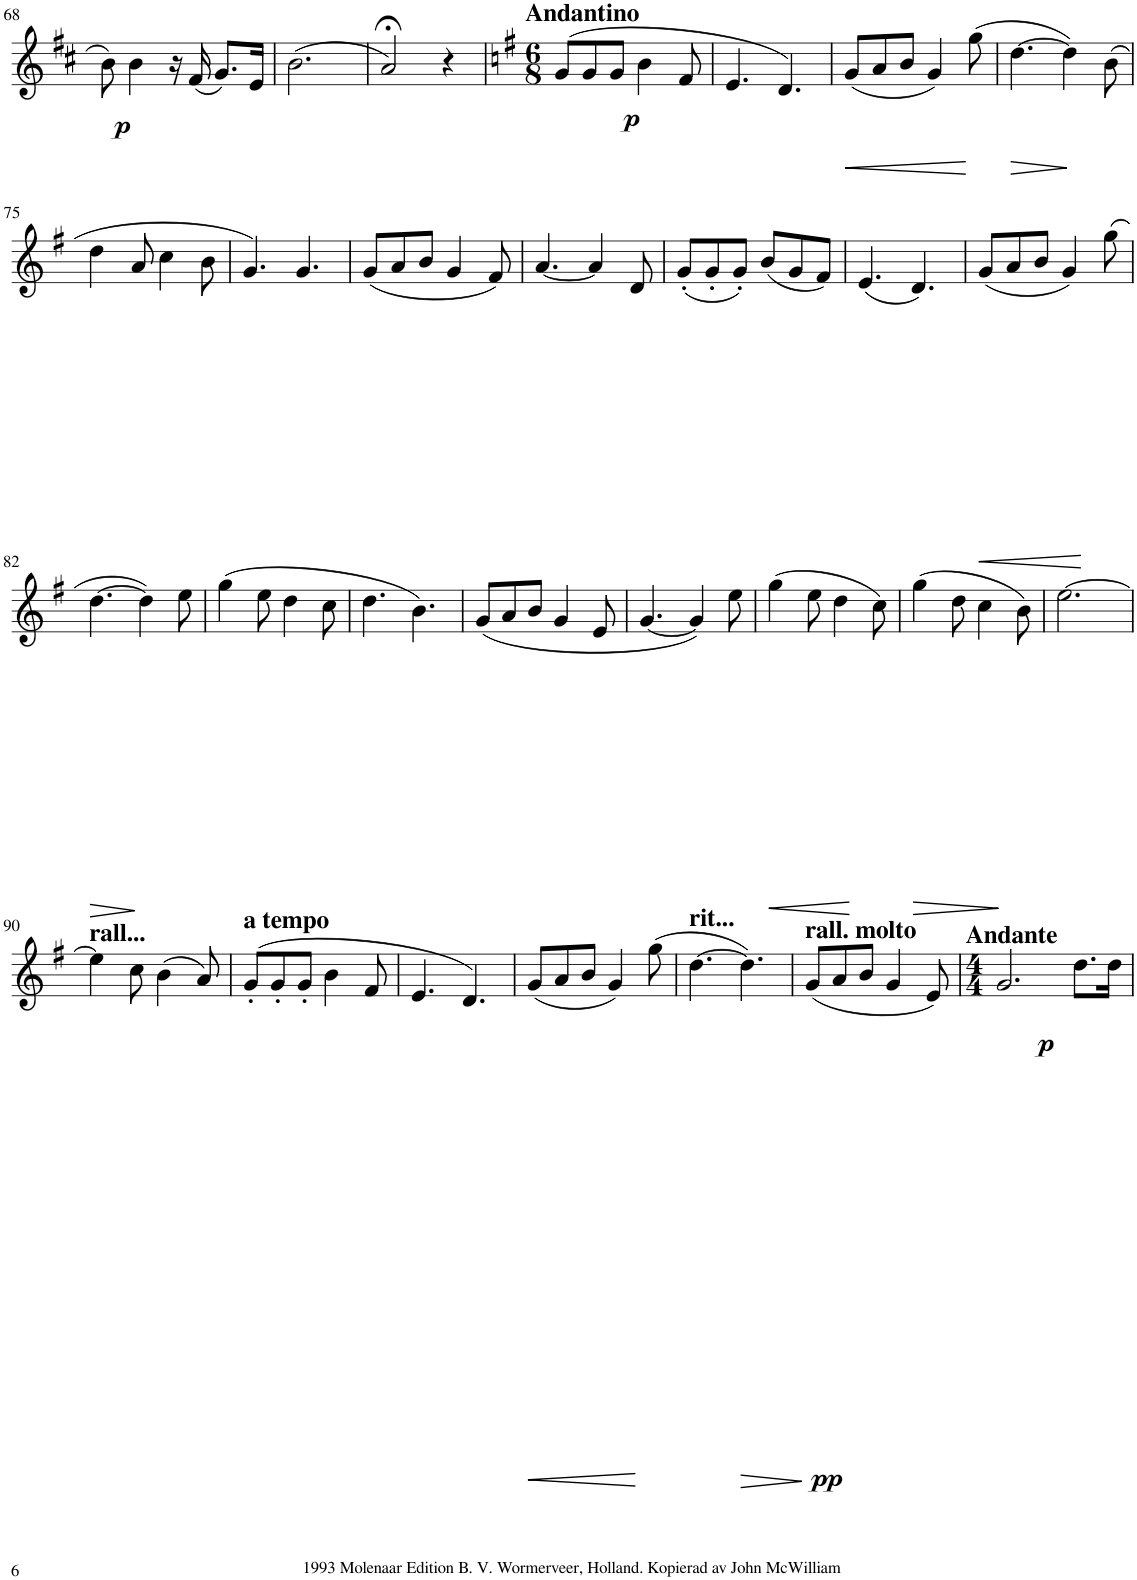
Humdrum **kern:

**kern	**dynam
*part1	*part1
*staff1	*staff1
*I"Bb Clarinet	*
*I'Cl	*
!!LO:PB:g=z
*clefG2	*
*Trd1c2	*
*k[f#c#]	*
*M3/4	*
=68	=68
!	!LO:DY:b
8b\	p
4b\	.
16r	.
(16f#/	.
8.g/L)	.
16e/Jk	.
=69	=69
(2.b\	.
=70	=70
2a;</)	.
4r	.
=71	=71
*k[f#]	*
*M6/8	*
!LO:TX:a:B:t=Andantino	!
!	!LO:DY:b
(8g/L	p
8g/	.
8g/J	.
4b\	.
8f#/	.
=72	=72
4.e/	.
4.d/)	.
=73	=73
!	!LO:HP:b
(8g/L	<
8a/	.
8b/J	.
4g/)	.
(8gg\	.
.	[
=74	=74
!	!LO:HP:b
[4.dd\	>
4dd\])	.
(8b\	.
.	]
!!LO:LB:g=z
=75	=75
4dd\	.
8a/	.
4cc\	.
8b\	.
=76	=76
4.g/)	.
4.g/	.
=77	=77
(8g/L	.
8a/	.
8b/J	.
4g/	.
8f#/)	.
=78	=78
[4.a/	.
4a/]	.
8d/	.
=79	=79
(8g'/L	.
8g'/	.
8g'/J)	.
(8b/L	.
8g/	.
8f#/J)	.
=80	=80
(4.e/	.
4.d/)	.
=81	=81
!	!LO:HP:b
(8g/L	<
8a/	.
8b/J	.
4g/)	.
(8gg\	.
.	[
!!LO:LB:g=z
=82	=82
!	!LO:HP:b
[4.dd\	>
4dd\])	.
8ee\	.
.	]
=83	=83
(4gg\	.
8ee\	.
4dd\	.
8cc\	.
=84	=84
4.dd\	.
4.b\)	.
=85	=85
(8g/L	.
8a/	.
8b/J	.
4g/	.
8e/	.
=86	=86
[4.g/	.
4g/])	.
8ee\	.
=87	=87
!	!LO:HP:b
(4gg\	<
8ee\	.
4dd\	.
8cc\)	.
.	[
=88	=88
!	!LO:HP:b
(4gg\	>
8dd\	.
4cc\	.
8b\)	.
.	]
=89	=89
[2.ee\	.
!!LO:LB:g=z
=90	=90
!LO:TX:a:B:t=rall...	!
4ee\]	.
8cc\	.
(4b\	.
8a/)	.
=91	=91
!LO:TX:a:B:t=a tempo	!
(8g'/L	.
8g'/	.
8g'/J	.
4b\	.
8f#/	.
=92	=92
4.e/	.
4.d/)	.
=93	=93
!	!LO:HP:b
(8g/L	<
8a/	.
8b/J	.
4g/)	.
(8gg\	.
.	[
=94	=94
!LO:TX:a:B:t=rit...	!
[4.dd\	.
!	!LO:HP:b
4.dd\])	>
.	]
=95	=95
!LO:TX:a:B:t=rall. molto	!
!	!LO:DY:b
(8g/L	pp
8a/	.
8b/J	.
4g/	.
8e/)	.
=96	=96
*M4/4	*
!LO:TX:a:B:t=Andante	!
!	!LO:DY:b
2.g/	p
8.dd\L	.
16dd\Jk	.
=	=
*-	*-
